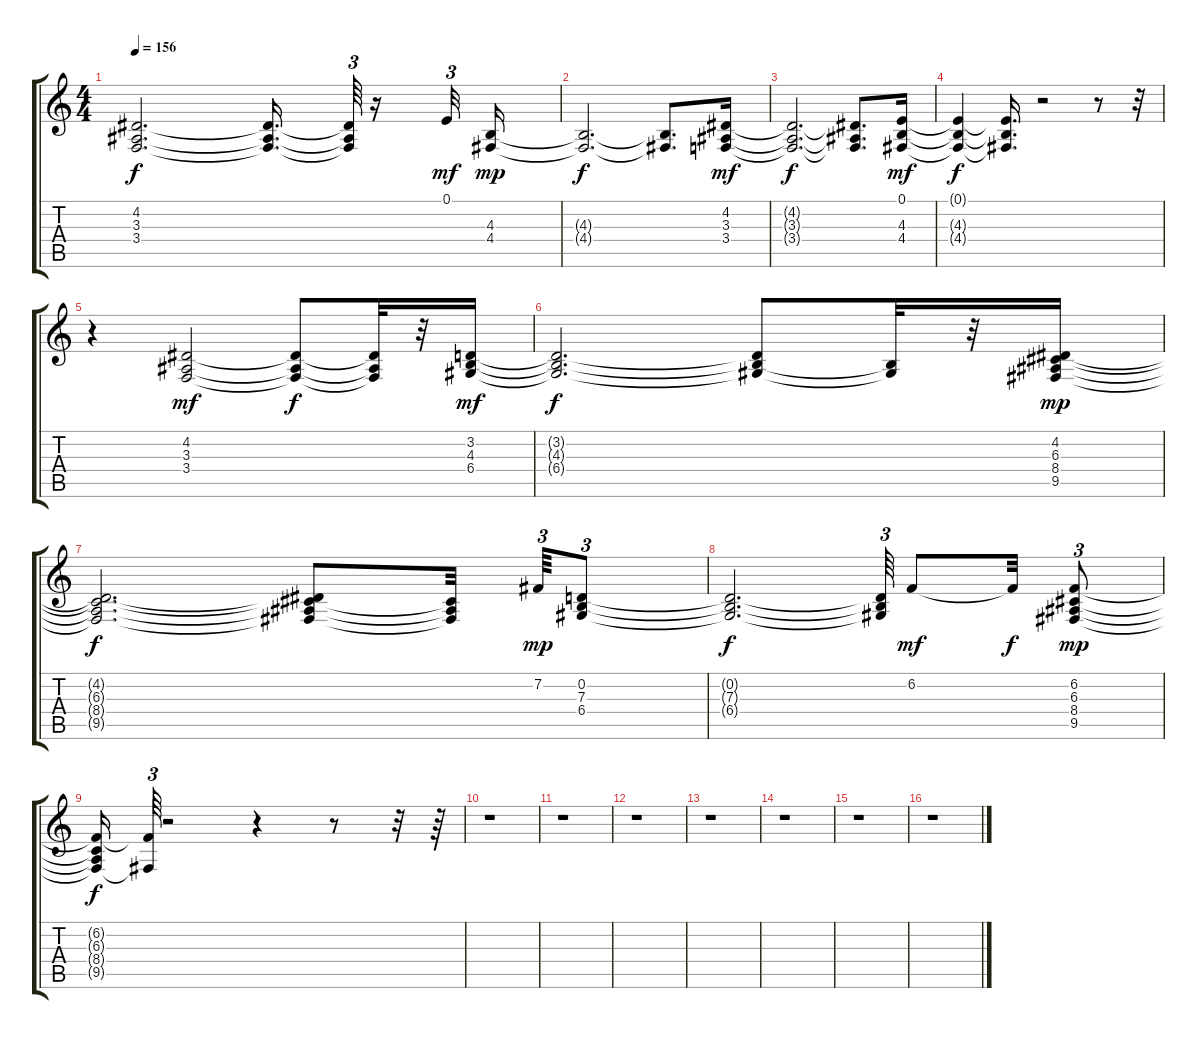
\track "" {instrument trombone}
\staff {score tabs}
\tuning (E4 B3 G3 D3 A2 E2) {hide}
\ts (4 4)
\tempo 156
\clef g2
\ks c
(4.2{t} 3.3{t} 3.4{t}).2{d dy f} (4.2{t} 3.3{t} 3.4{t}).16{d} (4.2{t} 3.3{t} 3.4{t}).64{tu (3 2)} r.16 0.1.32{tu (3 2) dy mf} (4.3 4.4).16{dy mp} |
(4.3{t} 4.4{t}).2{d dy f} (4.3{t} 4.4{t}).8{d} (4.2 3.3 3.4).16{dy mf} |
(4.2{t} 3.3{t} 3.4{t}).2{d dy f} (4.2{t} 3.3{t} 3.4{t}).8{d} (0.1 4.3 4.4).16{dy mf} |
(0.1{t} 4.3{t} 4.4{t}).4{dy f} (0.1{t} 4.3{t} 4.4{t}).16{d} r.2 r.8 r.32 |
r.4 (4.2 3.3 3.4).2{dy mf} (4.2{t} 3.3{t} 3.4{t}).8{dy f} (4.2{t} 3.3{t} 3.4{t}).32 r.32 (3.2 4.3 6.4).16{dy mf} |
(3.2{t} 4.3{t} 6.4{t}).2{d dy f} (3.2{t} 4.3{t} 6.4{t}).8 (4.3{t} 6.4{t}).32 r.32 (4.2 6.3 8.4 9.5).16{dy mp} |
(4.2{t} 6.3{t} 8.4{t} 9.5{t}).2{d dy f} (4.2{t} 6.3{t} 8.4{t} 9.5{t}).8 (6.3{t} 8.4{t} 9.5{t}).32{beam splitsecondary} 7.2.64{tu (3 2) dy mp} (0.2 7.3 6.4).8{tu (3 2)} |
(0.2{t} 7.3{t} 6.4{t}).2{d dy f} (0.2{t} 7.3{t} 6.4{t}).64{tu (3 2)} 6.2.8{dy mf} 6.2{t}.32{dy f} (6.2 6.3 8.4 9.5).8{tu (3 2) dy mp} |
(6.2{t} 6.3{t} 8.4{t} 9.5{t}).16{dy f} (6.2{t} 9.5{t}).64{tu (3 2)} r.2 r.4 r.8 r.32 r.64 |
r.1 |
r.1 |
r.1 |
r.1 |
r.1 |
r.1 |
r.1
